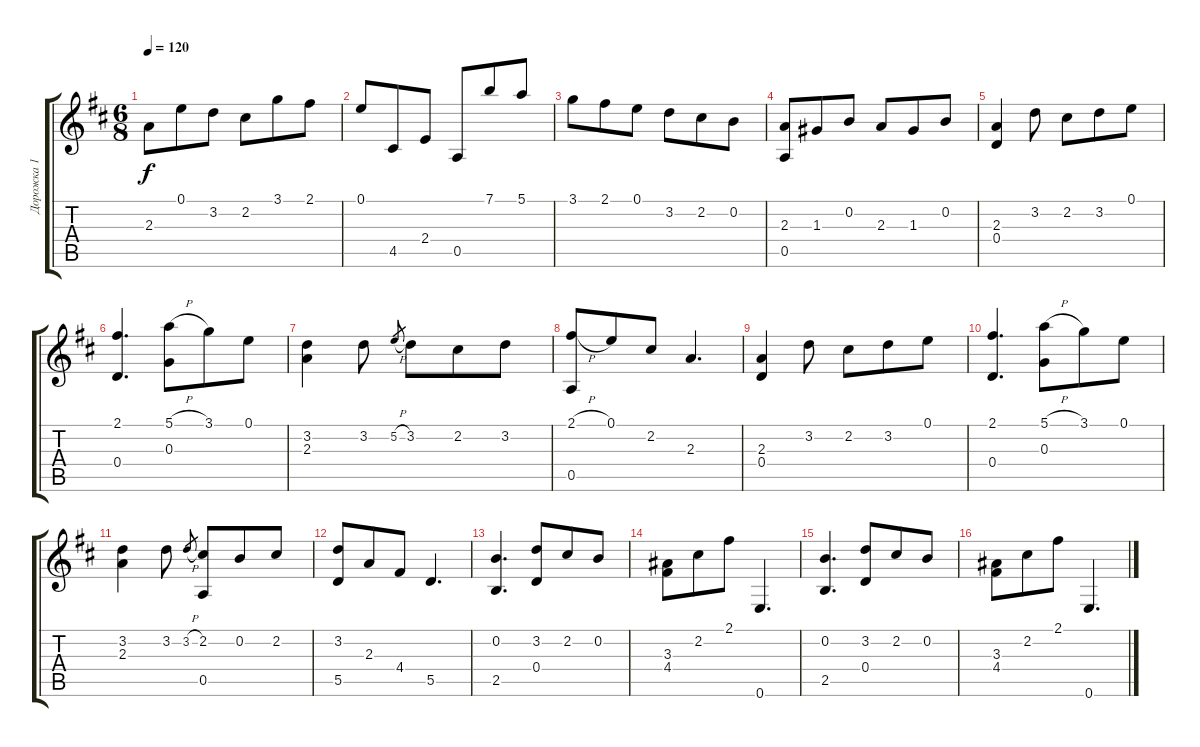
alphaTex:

\track ("Дорожка 1" "Дорожка 1") {instrument acousticguitarnylon}
\staff {score tabs}
\tuning (E4 B3 G3 D3 A2 E2) {hide}
\ts (6 8)
\tempo 120
\clef g2
\ks d
2.3.8{dy f} 0.1.8 3.2.8 2.2.8 3.1.8 2.1.8 |
0.1.8 4.5.8 2.4.8 0.5.8 7.1.8 5.1.8 |
3.1.8 2.1.8 0.1.8 3.2.8 2.2.8 0.2.8 |
(2.3 0.5).8 1.3.8 0.2.8 2.3.8 1.3.8 0.2.8 |
(2.3 0.4).4 3.2.8 2.2.8 3.2.8 0.1.8 |
(2.1 0.4).4{d} (5.1{h} 0.3).8 3.1.8 0.1.8 |
(3.2 2.3).4 3.2.8 5.2{h}.8{gr} 3.2.8 2.2.8 3.2.8 |
(2.1{h} 0.5).8 0.1.8 2.2.8 2.3.4{d} |
(2.3 0.4).4 3.2.8 2.2.8 3.2.8 0.1.8 |
(2.1 0.4).4{d} (5.1{h} 0.3).8 3.1.8 0.1.8 |
(3.2 2.3).4 3.2.8 3.2{h}.8{gr} (2.2 0.5).8 0.2.8 2.2.8 |
(3.2 5.5).8 2.3.8 4.4.8 5.5.4{d} |
(0.2 2.5).4{d} (3.2 0.4).8 2.2.8 0.2.8 |
(3.3 4.4).8 2.2.8 2.1.8 0.6.4{d} |
(0.2 2.5).4{d} (3.2 0.4).8 2.2.8 0.2.8 |
(3.3 4.4).8 2.2.8 2.1.8 0.6.4{d}
